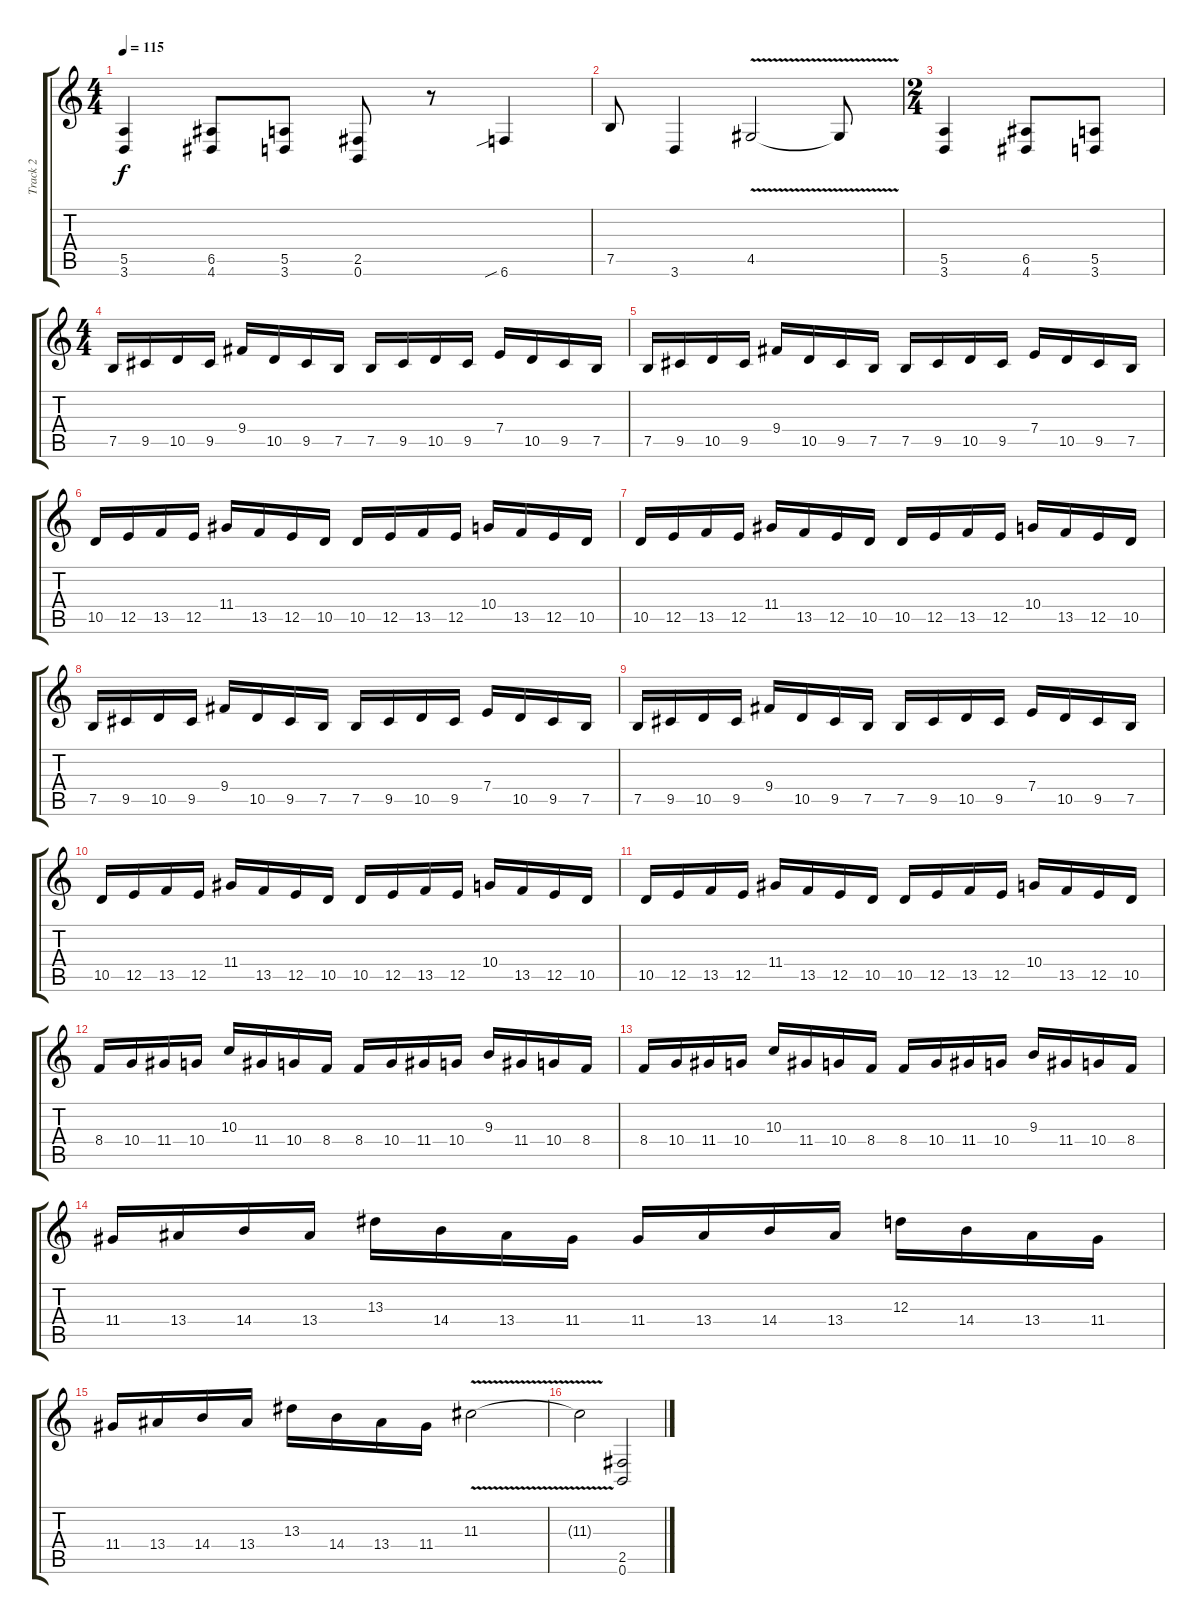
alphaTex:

\track ("Track 2" "Track 2") {instrument distortionguitar}
\staff {score tabs}
\tuning (B3 Gb3 D3 A2 E2 B1) {hide}
\ts (4 4)
\tempo 115
\clef g2
\ks c
(5.5 3.6).4{dy f} (6.5 4.6).8 (5.5 3.6).8 (2.5 0.6).8 r.8 6.6{sib}.4 |
7.5.8 3.6.4 4.5{v}.2 4.5{t}.8 |
\ts (2 4)
(5.5 3.6).4 (6.5 4.6).8 (5.5 3.6).8 |
\ts (4 4)
7.5.16 9.5.16 10.5.16 9.5.16 9.4.16 10.5.16 9.5.16 7.5.16 7.5.16 9.5.16 10.5.16 9.5.16 7.4.16 10.5.16 9.5.16 7.5.16 |
7.5.16 9.5.16 10.5.16 9.5.16 9.4.16 10.5.16 9.5.16 7.5.16 7.5.16 9.5.16 10.5.16 9.5.16 7.4.16 10.5.16 9.5.16 7.5.16 |
10.5.16 12.5.16 13.5.16 12.5.16 11.4.16 13.5.16 12.5.16 10.5.16 10.5.16 12.5.16 13.5.16 12.5.16 10.4.16 13.5.16 12.5.16 10.5.16 |
10.5.16 12.5.16 13.5.16 12.5.16 11.4.16 13.5.16 12.5.16 10.5.16 10.5.16 12.5.16 13.5.16 12.5.16 10.4.16 13.5.16 12.5.16 10.5.16 |
7.5.16 9.5.16 10.5.16 9.5.16 9.4.16 10.5.16 9.5.16 7.5.16 7.5.16 9.5.16 10.5.16 9.5.16 7.4.16 10.5.16 9.5.16 7.5.16 |
7.5.16 9.5.16 10.5.16 9.5.16 9.4.16 10.5.16 9.5.16 7.5.16 7.5.16 9.5.16 10.5.16 9.5.16 7.4.16 10.5.16 9.5.16 7.5.16 |
10.5.16 12.5.16 13.5.16 12.5.16 11.4.16 13.5.16 12.5.16 10.5.16 10.5.16 12.5.16 13.5.16 12.5.16 10.4.16 13.5.16 12.5.16 10.5.16 |
10.5.16 12.5.16 13.5.16 12.5.16 11.4.16 13.5.16 12.5.16 10.5.16 10.5.16 12.5.16 13.5.16 12.5.16 10.4.16 13.5.16 12.5.16 10.5.16 |
8.4.16 10.4.16 11.4.16 10.4.16 10.3.16 11.4.16 10.4.16 8.4.16 8.4.16 10.4.16 11.4.16 10.4.16 9.3.16 11.4.16 10.4.16 8.4.16 |
8.4.16 10.4.16 11.4.16 10.4.16 10.3.16 11.4.16 10.4.16 8.4.16 8.4.16 10.4.16 11.4.16 10.4.16 9.3.16 11.4.16 10.4.16 8.4.16 |
11.4.16 13.4.16 14.4.16 13.4.16 13.3.16 14.4.16 13.4.16 11.4.16 11.4.16 13.4.16 14.4.16 13.4.16 12.3.16 14.4.16 13.4.16 11.4.16 |
11.4.16 13.4.16 14.4.16 13.4.16 13.3.16 14.4.16 13.4.16 11.4.16 11.3{v}.2 |
11.3{t}.2 (2.5 0.6).2
